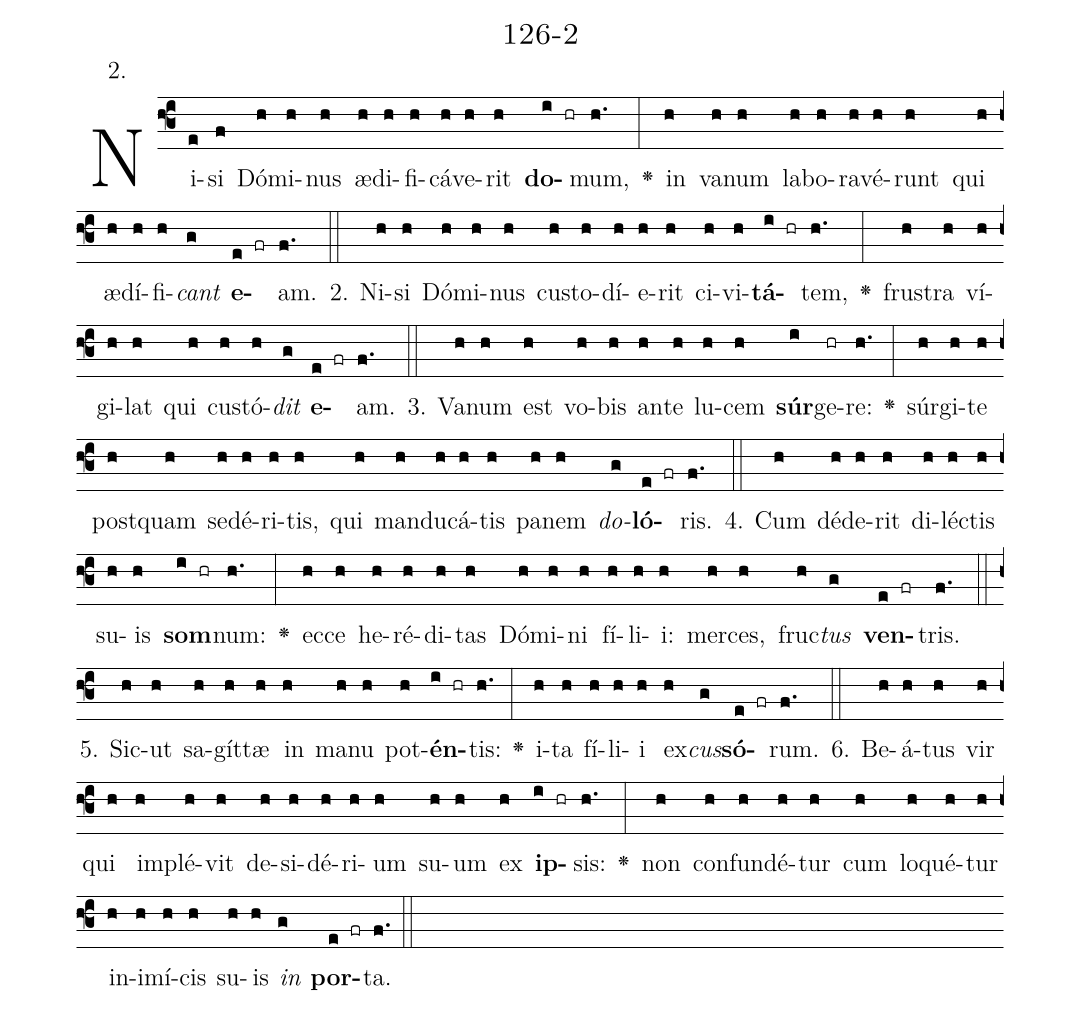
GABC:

name: 126-2;
annotation: 2.;
%%
(f3)Ni(e)si(f) Dó(h)mi(h)nus(h) æ(h)di(h)fi(h)cá(h)ve(h)rit(h) <b>do</b>(i hr)mum,(h.) <v>\greheightstar</v>(:) in(h) va(h)num(h) la(h)bo(h)ra(h)vé(h)runt(h) qui(h) æ(h)dí(h)fi(h)<i>cant</i>(g) <b>e</b>(e fr)am.(f.) (::)
2. Ni(h)si(h) Dó(h)mi(h)nus(h) cus(h)to(h)dí(h)e(h)rit(h) ci(h)vi(h)<b>tá</b>(i hr)tem,(h.) <v>\greheightstar</v>(:) frus(h)tra(h) ví(h)gi(h)lat(h) qui(h) cus(h)tó(h)<i>dit</i>(g) <b>e</b>(e fr)am.(f.) (::)
3. Va(h)num(h) est(h) vo(h)bis(h) an(h)te(h) lu(h)cem(h) <b>súr</b>(i)ge(hr)re:(h.) <v>\greheightstar</v>(:) súr(h)gi(h)te(h) post(h)quam(h) se(h)dé(h)ri(h)tis,(h) qui(h) man(h)du(h)cá(h)tis(h) pa(h)nem(h) <i>do</i>(g)<b>ló</b>(e fr)ris.(f.) (::)
4. Cum(h) dé(h)de(h)rit(h) di(h)léc(h)tis(h) su(h)is(h) <b>som</b>(i hr)num:(h.) <v>\greheightstar</v>(:) ec(h)ce(h) he(h)ré(h)di(h)tas(h) Dó(h)mi(h)ni(h) fí(h)li(h)i:(h) mer(h)ces,(h) fruc(h)<i>tus</i>(g) <b>ven</b>(e fr)tris.(f.) (::)
5. Sic(h)ut(h) sa(h)gít(h)tæ(h) in(h) ma(h)nu(h) pot(h)<b>én</b>(i hr)tis:(h.) <v>\greheightstar</v>(:) i(h)ta(h) fí(h)li(h)i(h) ex(h)<i>cus</i>(g)<b>só</b>(e fr)rum.(f.) (::)
6. Be(h)á(h)tus(h) vir(h) qui(h) im(h)plé(h)vit(h) de(h)si(h)dé(h)ri(h)um(h) su(h)um(h) ex(h) <b>ip</b>(i hr)sis:(h.) <v>\greheightstar</v>(:) non(h) con(h)fun(h)dé(h)tur(h) cum(h) lo(h)qué(h)tur(h) in(h)i(h)mí(h)cis(h) su(h)is(h) <i>in</i>(g) <b>por</b>(e fr)ta.(f.) (::)
